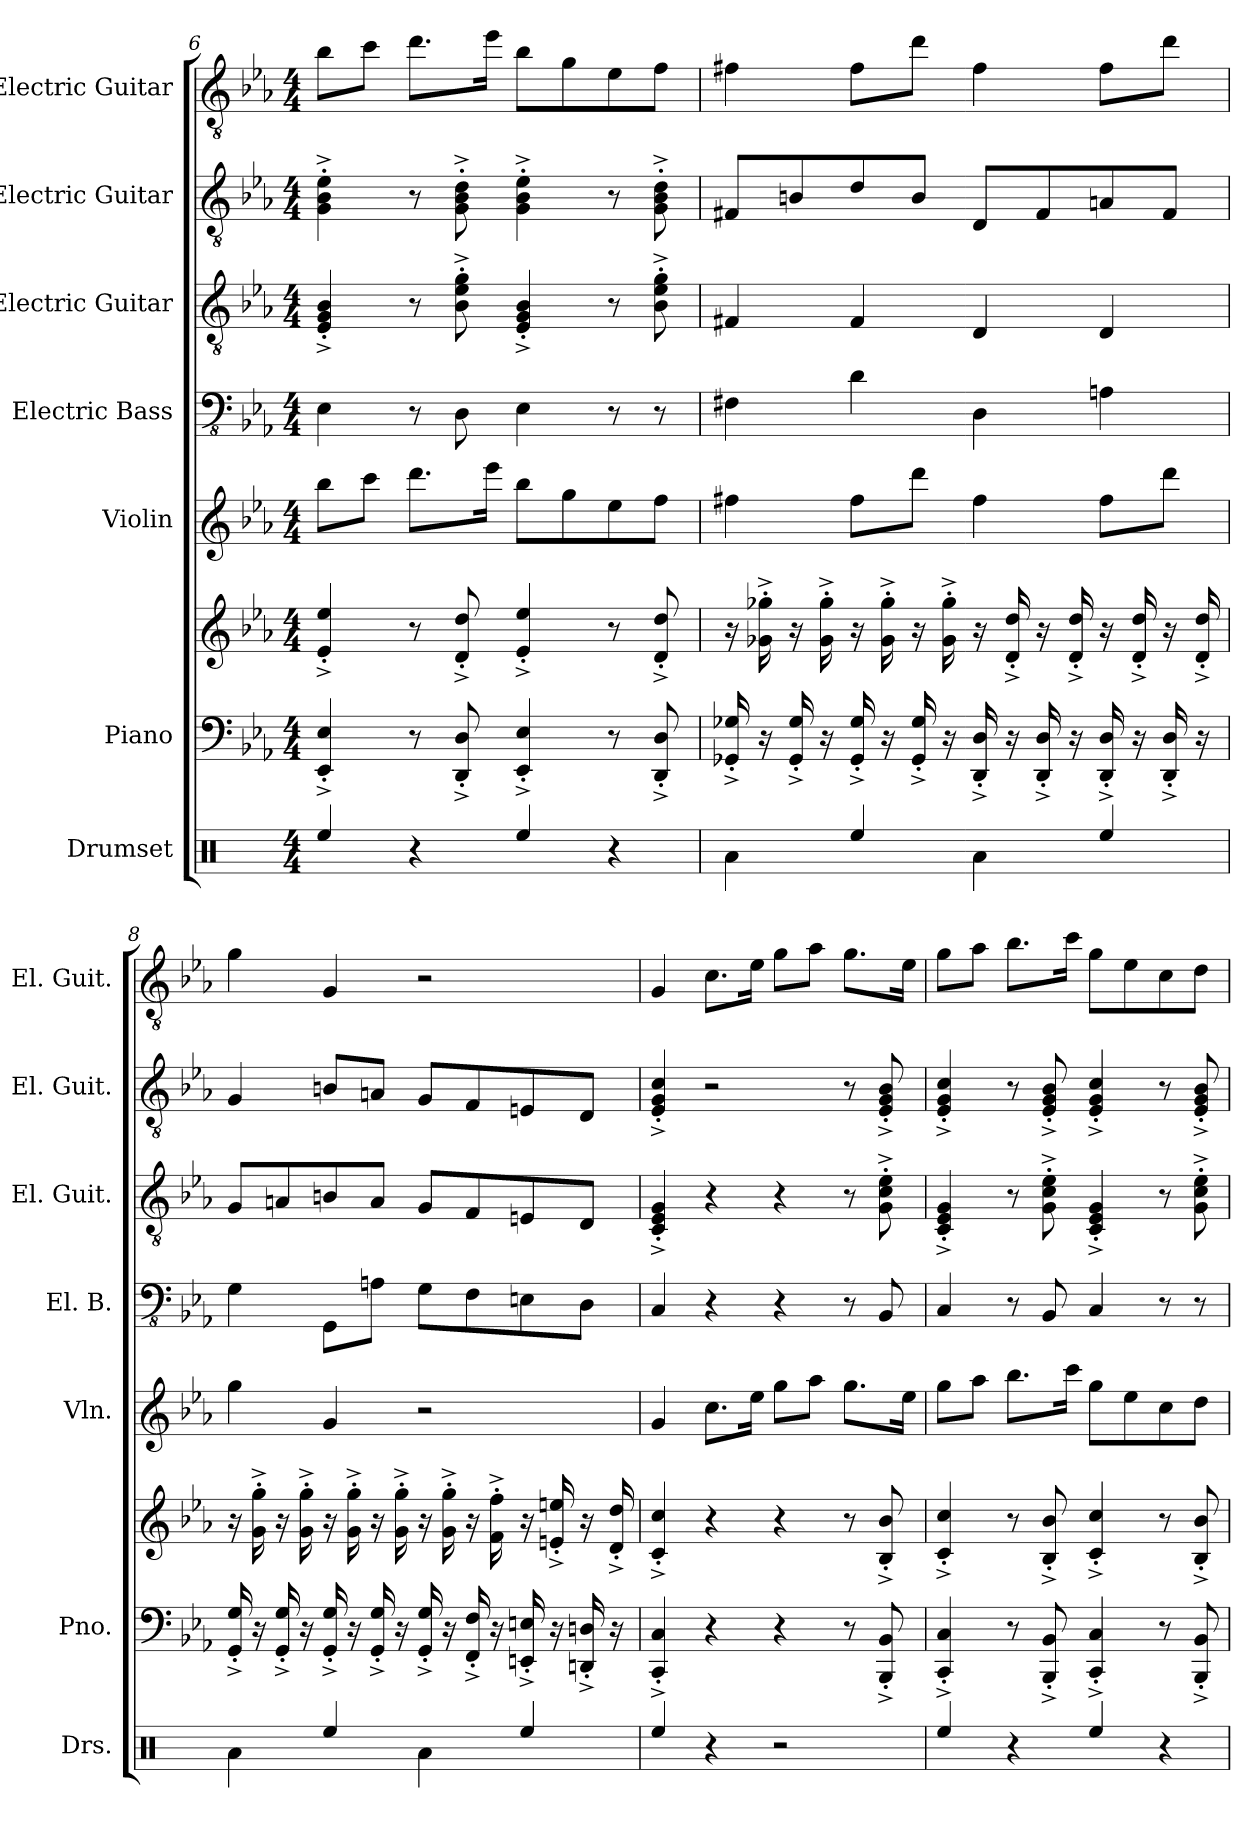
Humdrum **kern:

**kern	**kern	**kern	**kern	**kern	**kern	**kern	**kern
*part7	*part6	*part6	*part5	*part4	*part3	*part2	*part1
*staff8	*staff7	*staff6	*staff5	*staff4	*staff3	*staff2	*staff1
*I"Drumset	*I"Piano	*	*I"Violin	*I"Electric Bass	*I"Electric Guitar	*I"Electric Guitar	*I"Electric Guitar
*I'Drs.	*I'Pno.	*	*I'Vln.	*I'El. B.	*I'El. Guit.	*I'El. Guit.	*I'El. Guit.
!!LO:PB:g=z
*clefX	*clefF4	*clefG2	*clefG2	*clefFv4	*clefGv2	*clefGv2	*clefGv2
*k[]	*k[b-e-a-]	*k[b-e-a-]	*k[b-e-a-]	*k[b-e-a-]	*k[b-e-a-]	*k[b-e-a-]	*k[b-e-a-]
*M4/4	*M4/4	*M4/4	*M4/4	*M4/4	*M4/4	*M4/4	*M4/4
=6	=6	=6	=6	=6	=6	=6	=6
4Ree/	4EE-/^' 4E-/^'	4e-/^' 4ee-/^'	8bb-\L	4EE-\	4E-/^' 4G/^' 4B-/^'	4G\^' 4B-\^' 4e-\^'	8b-\L
.	.	.	8ccc\J	.	.	.	8cc\J
4r	8r	8r	8.ddd\L	8r	8r	8r	8.dd\L
.	8DD/^' 8D/^'	8d/^' 8dd/^'	.	8DD\	8B-\^' 8e-\^' 8g\^'	8G\^' 8B-\^' 8d\^'	.
.	.	.	16eee-\Jk	.	.	.	16ee-\Jk
4Ree/	4EE-/^' 4E-/^'	4e-/^' 4ee-/^'	8bb-\L	4EE-\	4E-/^' 4G/^' 4B-/^'	4G\^' 4B-\^' 4e-\^'	8b-\L
.	.	.	8gg\	.	.	.	8g\
4r	8r	8r	8ee-\	8r	8r	8r	8e-\
.	8DD/^' 8D/^'	8d/^' 8dd/^'	8ff\J	8r	8B-\^' 8e-\^' 8g\^'	8G\^' 8B-\^' 8d\^'	8f\J
=7	=7	=7	=7	=7	=7	=7	=7
4Ra\	16GG-X/^' 16G-X/^'	16r	4ff#X\	4FF#X\	4F#X/	8F#X/L	4f#X\
.	16r	16g-X\^' 16gg-X\^'	.	.	.	.	.
.	16GG-/^' 16G-/^'	16r	.	.	.	8Bn/	.
.	16r	16g-\^' 16gg-\^'	.	.	.	.	.
4Ree/	16GG-/^' 16G-/^'	16r	8ff#\L	4D\	4F#/	8d/	8f#\L
.	16r	16g-\^' 16gg-\^'	.	.	.	.	.
.	16GG-/^' 16G-/^'	16r	8ddd\J	.	.	8B/J	8dd\J
.	16r	16g-\^' 16gg-\^'	.	.	.	.	.
4Ra\	16DD/^' 16D/^'	16r	4ff#\	4DD\	4D/	8D/L	4f#\
.	16r	16d/^' 16dd/^'	.	.	.	.	.
.	16DD/^' 16D/^'	16r	.	.	.	8F#/	.
.	16r	16d/^' 16dd/^'	.	.	.	.	.
4Ree/	16DD/^' 16D/^'	16r	8ff#\L	4AAn\	4D/	8An/	8f#\L
.	16r	16d/^' 16dd/^'	.	.	.	.	.
.	16DD/^' 16D/^'	16r	8ddd\J	.	.	8F#/J	8dd\J
.	16r	16d/^' 16dd/^'	.	.	.	.	.
!!LO:PB:g=z
=8	=8	=8	=8	=8	=8	=8	=8
4Ra\	16GG/^' 16G/^'	16r	4gg\	4GG\	8G/L	4G/	4g\
.	16r	16g\^' 16gg\^'	.	.	.	.	.
.	16GG/^' 16G/^'	16r	.	.	8An/	.	.
.	16r	16g\^' 16gg\^'	.	.	.	.	.
4Ree/	16GG/^' 16G/^'	16r	4g/	8GGG\L	8Bn/	8Bn/L	4G/
.	16r	16g\^' 16gg\^'	.	.	.	.	.
.	16GG/^' 16G/^'	16r	.	8AAn\J	8A/J	8An/J	.
.	16r	16g\^' 16gg\^'	.	.	.	.	.
4Ra\	16GG/^' 16G/^'	16r	2r	8GG\L	8G/L	8G/L	2r
.	16r	16g\^' 16gg\^'	.	.	.	.	.
.	16FF/^' 16F/^'	16r	.	8FF\	8F/	8F/	.
.	16r	16f\^' 16ff\^'	.	.	.	.	.
4Ree/	16EEn/^' 16En/^'	16r	.	8EEn\	8En/	8En/	.
.	16r	16en/^' 16een/^'	.	.	.	.	.
.	16DDn/^' 16Dn/^'	16r	.	8DD\J	8D/J	8D/J	.
.	16r	16d/^' 16dd/^'	.	.	.	.	.
=9	=9	=9	=9	=9	=9	=9	=9
*	*k[]	*k[]	*k[]	*k[]	*k[]	*k[]	*k[]
4Ree/	4CC/^' 4C/^'	4c/^' 4cc/^'	4g/	4CC/	4C/^' 4E/^' 4G/^'	4E/^' 4G/^' 4c/^'	4G/
4r	4r	4r	8.cc\L	4r	4r	2r	8.c\L
.	.	.	16ee\Jk	.	.	.	16e\Jk
2r	4r	4r	8gg\L	4r	4r	.	8g\L
.	.	.	8aa\J	.	.	.	8a\J
.	8r	8r	8.gg\L	8r	8r	8r	8.g\L
.	8BBB/^' 8BB/^'	8B/^' 8b/^'	.	8BBB/	8G\^' 8c\^' 8e\^'	8E/^' 8G/^' 8B/^'	.
.	.	.	16ee\Jk	.	.	.	16e\Jk
!!LO:PB:g=z
=10	=10	=10	=10	=10	=10	=10	=10
4Ree/	4CC/^' 4C/^'	4c/^' 4cc/^'	8gg\L	4CC/	4C/^' 4E/^' 4G/^'	4E/^' 4G/^' 4c/^'	8g\L
.	.	.	8aa\J	.	.	.	8a\J
4r	8r	8r	8.bb\L	8r	8r	8r	8.b\L
.	8BBB/^' 8BB/^'	8B/^' 8b/^'	.	8BBB/	8G\^' 8c\^' 8e\^'	8E/^' 8G/^' 8B/^'	.
.	.	.	16ccc\Jk	.	.	.	16cc\Jk
4Ree/	4CC/^' 4C/^'	4c/^' 4cc/^'	8gg\L	4CC/	4C/^' 4E/^' 4G/^'	4E/^' 4G/^' 4c/^'	8g\L
.	.	.	8ee\	.	.	.	8e\
4r	8r	8r	8cc\	8r	8r	8r	8c\
.	8BBB/^' 8BB/^'	8B/^' 8b/^'	8dd\J	8r	8G\^' 8c\^' 8e\^'	8E/^' 8G/^' 8B/^'	8d\J
=	=	=	=	=	=	=	=
*-	*-	*-	*-	*-	*-	*-	*-
